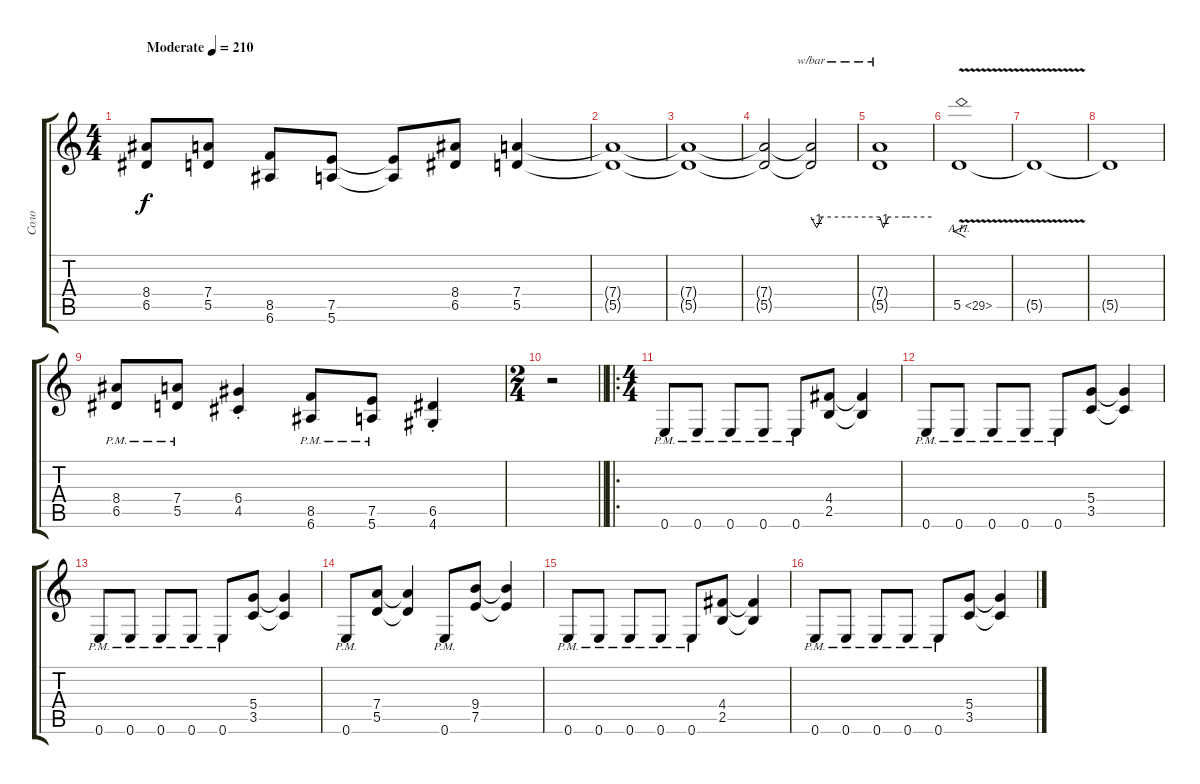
\track ("Соло" "Соло") {instrument distortionguitar}
\staff {score tabs}
\tuning (E4 B3 G3 D3 A2 E2) {hide}
\ts (4 4)
\tempo (210 "Moderate")
\clef g2
\ks c
(8.4 6.5).8{dy f instrument distortionguitar} (7.4 5.5).8 (8.5 6.6).8 (7.5 5.6).8 (7.5{t} 5.6{t}).8 (8.4 6.5).8 (7.4 5.5).4 |
(7.4{t} 5.5{t}).1 |
(7.4{t} 5.5{t}).1 |
(7.4{t} 5.5{t}).2 (7.4{t} 5.5{t}).2{tbe (custom default 0 0 5 -4 10 0 30 0 60 0)} |
(7.4{t} 5.5{t}).1{tbe (custom default 0 0 4 -4 10 0 30 0 60 0)} |
5.5{ah 24 v}.1{f} |
5.5{t}.1 |
5.5{t}.1 |
(8.4{pm} 6.5{pm}).8 (7.4{pm} 5.5{pm}).8 (6.4{st} 4.5{st}).4 (8.5{pm} 6.6{pm}).8 (7.5{pm} 5.6{pm}).8 (6.5{st} 4.6{st}).4 |
\ts (2 4)
\barLineRight lightlight
r.2 |
\ro
\ts (4 4)
0.6{pm}.8 0.6{pm}.8 0.6{pm}.8 0.6{pm}.8 0.6{pm}.8 (4.4 2.5).8 (4.4{t} 2.5{t}).4 |
0.6{pm}.8 0.6{pm}.8 0.6{pm}.8 0.6{pm}.8 0.6{pm}.8 (5.4 3.5).8 (5.4{t} 3.5{t}).4 |
0.6{pm}.8 0.6{pm}.8 0.6{pm}.8 0.6{pm}.8 0.6{pm}.8 (5.4 3.5).8 (5.4{t} 3.5{t}).4 |
0.6{pm}.8 (7.4 5.5).8 (7.4{t} 5.5{t}).4 0.6{pm}.8 (9.4 7.5).8 (9.4{t} 7.5{t}).4 |
0.6{pm}.8 0.6{pm}.8 0.6{pm}.8 0.6{pm}.8 0.6{pm}.8 (4.4 2.5).8 (4.4{t} 2.5{t}).4 |
0.6{pm}.8 0.6{pm}.8 0.6{pm}.8 0.6{pm}.8 0.6{pm}.8 (5.4 3.5).8 (5.4{t} 3.5{t}).4
